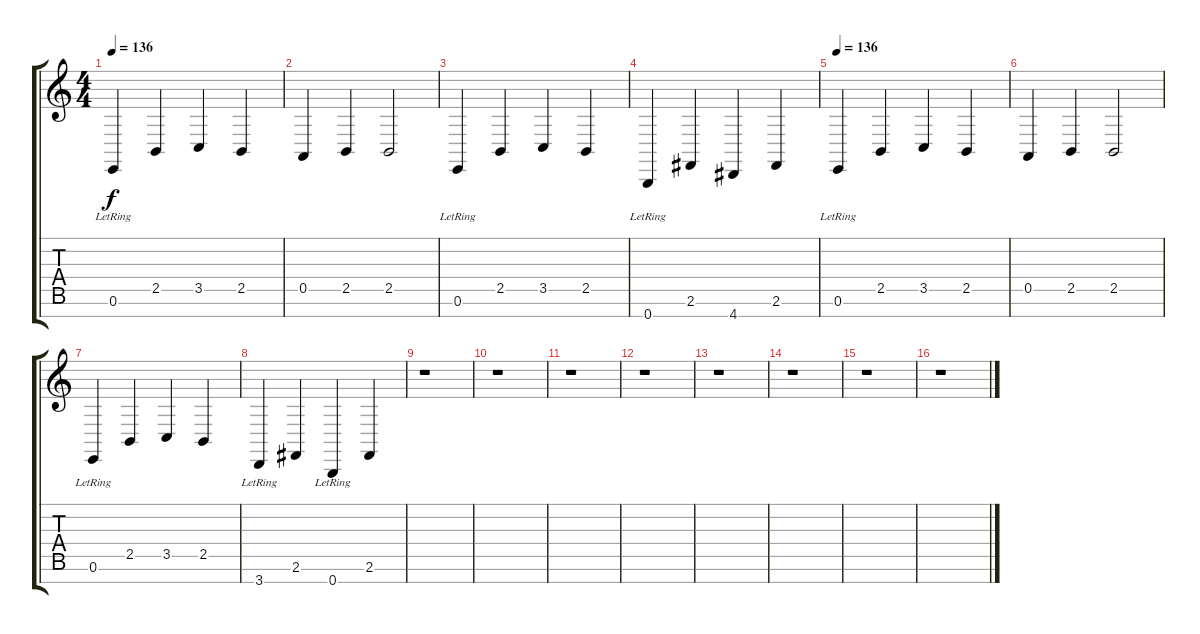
\track "" {instrument choiraahs}
\staff {score tabs}
\tuning (E4 B3 G3 D3 A2 E2 B1) {hide}
\ts (4 4)
\tempo 136
\clef g2
\ks c
0.6{lr}.4{dy f instrument choiraahs} 2.5.4 3.5.4 2.5.4 |
0.5.4 2.5.4 2.5.2 |
0.6{lr}.4 2.5.4 3.5.4 2.5.4 |
0.7{lr}.4 2.6.4 4.7.4 2.6.4 |
\tempo 136
0.6{lr}.4 2.5.4 3.5.4 2.5.4 |
0.5.4 2.5.4 2.5.2 |
0.6{lr}.4 2.5.4 3.5.4 2.5.4 |
3.7{lr}.4 2.6.4 0.7{lr}.4 2.6.4 |
r.1 |
r.1 |
r.1 |
r.1 |
r.1 |
r.1 |
r.1 |
r.1
